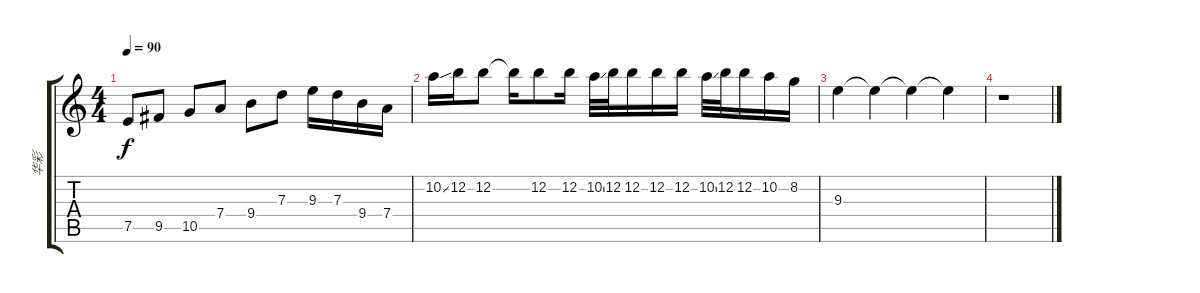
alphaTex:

\track ("华彩" "华彩") {instrument electricguitarmuted}
\staff {score tabs}
\tuning (E4 B3 G3 D3 A2 E2) {hide}
\ts (4 4)
\tempo 90
\clef g2
\ks c
7.5.8{dy f} 9.5.8 10.5.8 7.4.8 9.4.8 7.3.8 9.3.16 7.3.16 9.4.16 7.4.16 |
10.2{ss}.16 12.2.16 12.2.8 12.2{t}.16 12.2.8 12.2.16 10.2{ss}.32 12.2.32 12.2.16 12.2.16 12.2.16 10.2{ss}.32 12.2.32 12.2.16 10.2.16 8.2.16 |
9.3.4 9.3{t}.4 9.3{t}.4 9.3{t}.4 |
r.1
